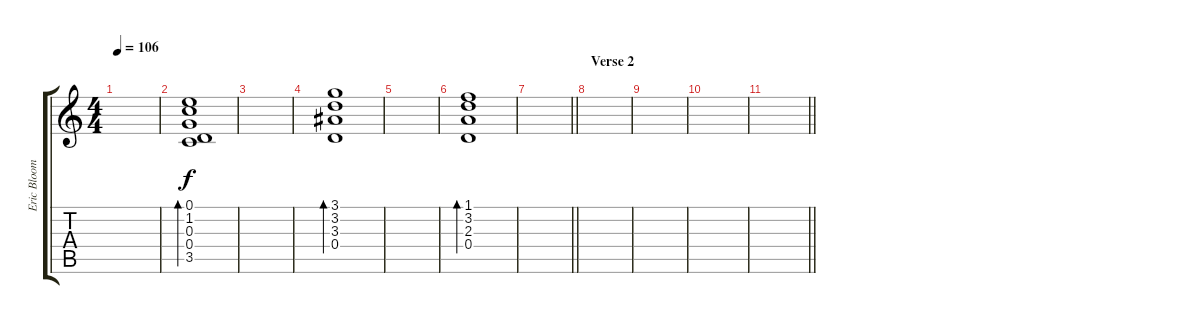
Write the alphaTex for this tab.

\track ("Eric Bloom (Guitar)" "Eric Bloom") {instrument electricguitarclean}
\staff {score tabs}
\tuning (E4 B3 G3 D3 A2 E2) {hide}
\ts (4 4)
\tempo 106
\clef g2
\ks c
|
(0.1 1.2 0.3 0.4 3.5).1{bd 240} |
|
(3.1 3.2 3.3 0.4).1{bd 240} |
|
(1.1 3.2 2.3 0.4).1{bd 240} |
\barLineRight lightlight
|
\section ("" "Verse 2")
|
|
|
\barLineRight lightlight
